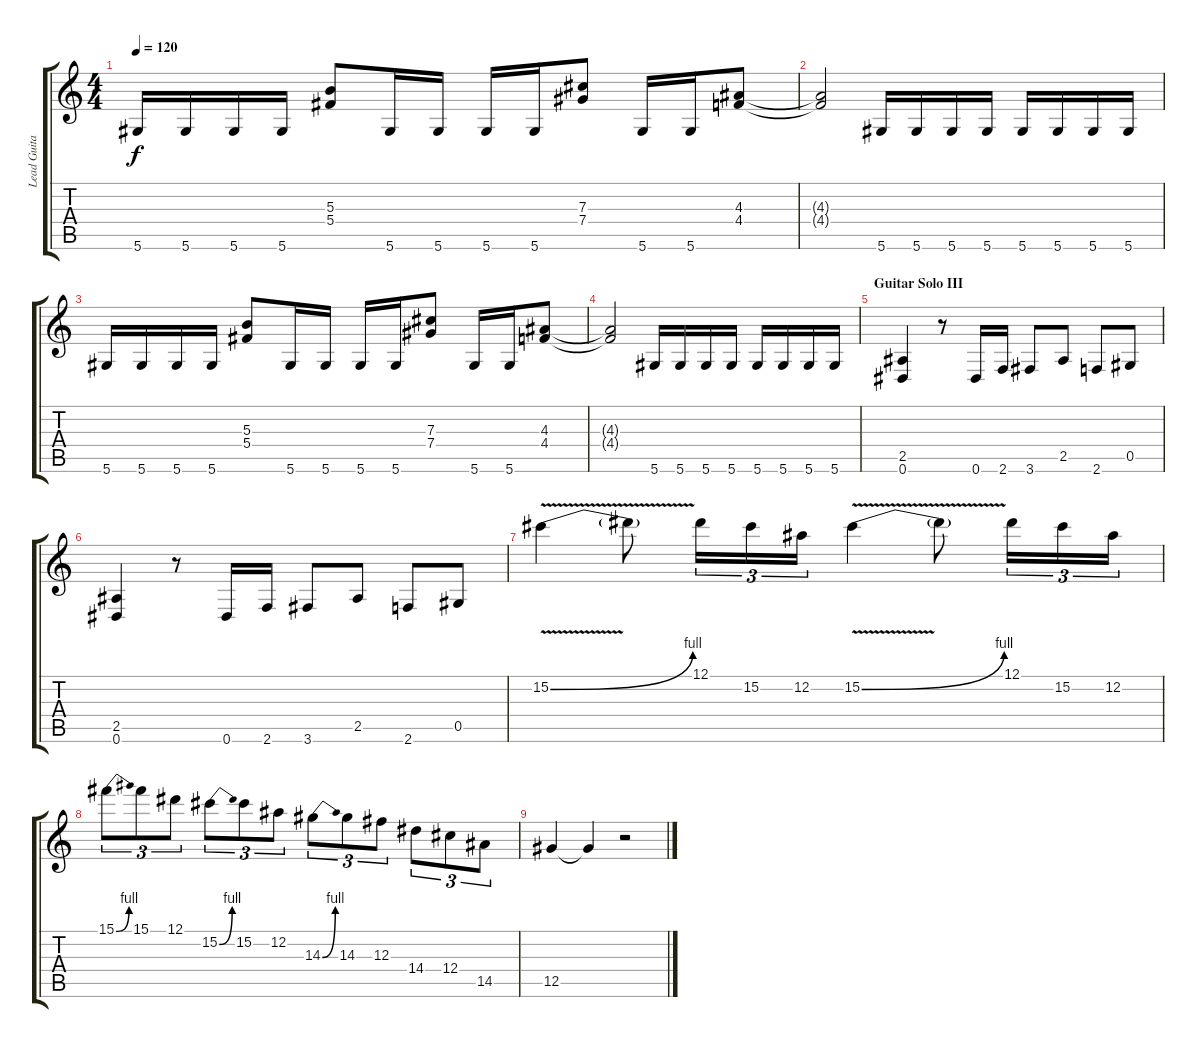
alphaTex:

\track ("Lead Guitar (Marty Friedman)" "Lead Guita") {instrument distortionguitar}
\staff {score tabs}
\tuning (Eb4 Bb3 Gb3 Db3 Ab2 Eb2) {hide}
\ts (4 4)
\tempo 120
\clef g2
\ks c
5.6.16{dy f} 5.6.16 5.6.16 5.6.16 (5.3 5.4).8 5.6.16 5.6.16 5.6.16 5.6.16 (7.3 7.4).8 5.6.16 5.6.16 (4.3 4.4).8 |
(4.3{t} 4.4{t}).2 5.6.16 5.6.16 5.6.16 5.6.16 5.6.16 5.6.16 5.6.16 5.6.16 |
5.6.16 5.6.16 5.6.16 5.6.16 (5.3 5.4).8 5.6.16 5.6.16 5.6.16 5.6.16 (7.3 7.4).8 5.6.16 5.6.16 (4.3 4.4).8 |
(4.3{t} 4.4{t}).2 5.6.16 5.6.16 5.6.16 5.6.16 5.6.16 5.6.16 5.6.16 5.6.16 |
\section ("" "Guitar Solo III")
(2.5 0.6).4 r.8 0.6.16 2.6.16 3.6.8 2.5.8 2.6.8 0.5.8 |
(2.5 0.6).4 r.8 0.6.16 2.6.16 3.6.8 2.5.8 2.6.8 0.5.8 |
15.2{be (bend 0 0 60 4) v}.4 15.2{t}.8 12.1.16{tu (3 2)} 15.2.16{tu (3 2)} 12.2.16{tu (3 2)} 15.2{be (bend 0 0 60 4) v}.4 15.2{t}.8 12.1.16{tu (3 2)} 15.2.16{tu (3 2)} 12.2.16{tu (3 2)} |
15.1{be (bend 0 0 60 4)}.8{tu (3 2)} 15.1.8{tu (3 2)} 12.1.8{tu (3 2)} 15.2{be (bend 0 0 60 4)}.8{tu (3 2)} 15.2.8{tu (3 2)} 12.2.8{tu (3 2)} 14.3{be (bend 0 0 60 4)}.8{tu (3 2)} 14.3.8{tu (3 2)} 12.3.8{tu (3 2)} 14.4.8{tu (3 2)} 12.4.8{tu (3 2)} 14.5.8{tu (3 2)} |
12.5.4 12.5{t}.4 r.2
